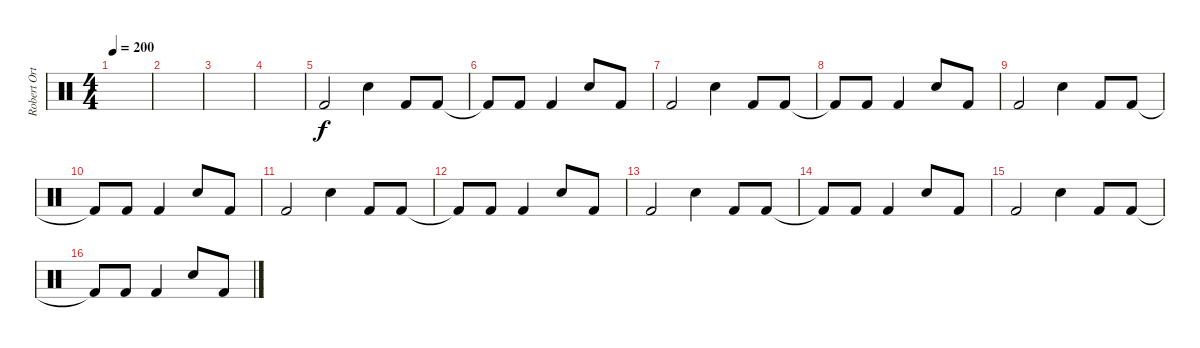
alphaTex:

\track ("Robert Ortiz" "Robert Ort") {instrument percussion}
\staff {score}
\articulation defaults
\ts (4 4)
\tempo 200
\clef neutral
\ks c
|
|
|
|
"Kick (hit) 2".2 "Electric Snare (hit)".4 "Kick (hit) 2".8 "Kick (hit) 2".8 |
"Kick (hit) 2"{t}.8 "Kick (hit) 2".8 "Kick (hit) 2".4 "Electric Snare (hit)".8 "Kick (hit) 2".8 |
"Kick (hit) 2".2 "Electric Snare (hit)".4 "Kick (hit) 2".8 "Kick (hit) 2".8 |
"Kick (hit) 2"{t}.8 "Kick (hit) 2".8 "Kick (hit) 2".4 "Electric Snare (hit)".8 "Kick (hit) 2".8 |
"Kick (hit) 2".2 "Electric Snare (hit)".4 "Kick (hit) 2".8 "Kick (hit) 2".8 |
"Kick (hit) 2"{t}.8 "Kick (hit) 2".8 "Kick (hit) 2".4 "Electric Snare (hit)".8 "Kick (hit) 2".8 |
"Kick (hit) 2".2 "Electric Snare (hit)".4 "Kick (hit) 2".8 "Kick (hit) 2".8 |
"Kick (hit) 2"{t}.8 "Kick (hit) 2".8 "Kick (hit) 2".4 "Electric Snare (hit)".8 "Kick (hit) 2".8 |
"Kick (hit) 2".2 "Electric Snare (hit)".4 "Kick (hit) 2".8 "Kick (hit) 2".8 |
"Kick (hit) 2"{t}.8 "Kick (hit) 2".8 "Kick (hit) 2".4 "Electric Snare (hit)".8 "Kick (hit) 2".8 |
"Kick (hit) 2".2 "Electric Snare (hit)".4 "Kick (hit) 2".8 "Kick (hit) 2".8 |
"Kick (hit) 2"{t}.8 "Kick (hit) 2".8 "Kick (hit) 2".4 "Electric Snare (hit)".8 "Kick (hit) 2".8
